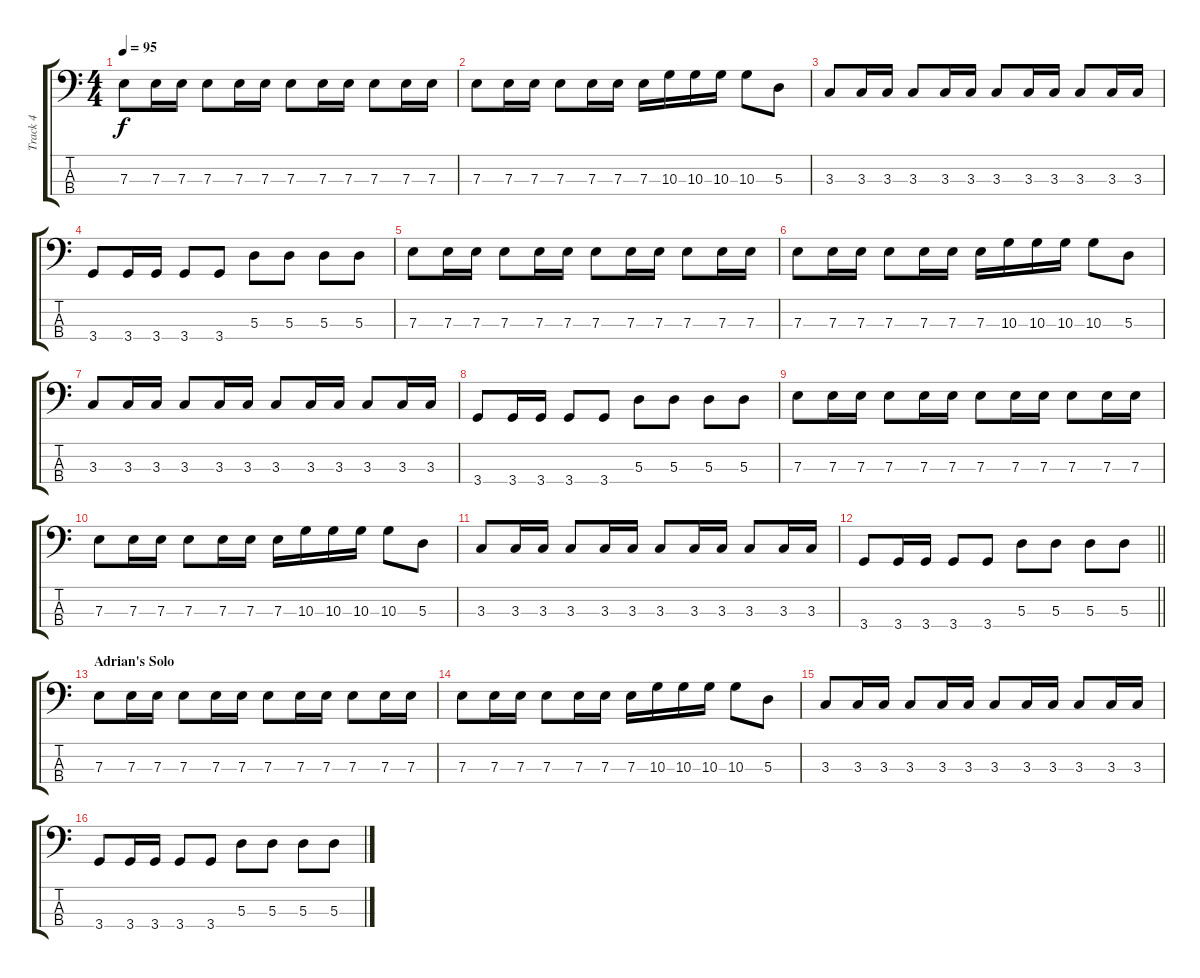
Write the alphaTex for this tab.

\track ("Track 4" "Track 4") {instrument electricbassfinger}
\staff {score tabs}
\tuning (G2 D2 A1 E1) {hide}
\ts (4 4)
\tempo 95
\clef f4
\ks c
7.3.8{dy f} 7.3.16 7.3.16 7.3.8 7.3.16 7.3.16 7.3.8 7.3.16 7.3.16 7.3.8 7.3.16 7.3.16 |
7.3.8 7.3.16 7.3.16 7.3.8 7.3.16 7.3.16 7.3.16 10.3.16 10.3.16 10.3.16 10.3.8 5.3.8 |
3.3.8 3.3.16 3.3.16 3.3.8 3.3.16 3.3.16 3.3.8 3.3.16 3.3.16 3.3.8 3.3.16 3.3.16 |
3.4.8 3.4.16 3.4.16 3.4.8 3.4.8 5.3.8 5.3.8 5.3.8 5.3.8 |
7.3.8 7.3.16 7.3.16 7.3.8 7.3.16 7.3.16 7.3.8 7.3.16 7.3.16 7.3.8 7.3.16 7.3.16 |
7.3.8 7.3.16 7.3.16 7.3.8 7.3.16 7.3.16 7.3.16 10.3.16 10.3.16 10.3.16 10.3.8 5.3.8 |
3.3.8 3.3.16 3.3.16 3.3.8 3.3.16 3.3.16 3.3.8 3.3.16 3.3.16 3.3.8 3.3.16 3.3.16 |
3.4.8 3.4.16 3.4.16 3.4.8 3.4.8 5.3.8 5.3.8 5.3.8 5.3.8 |
7.3.8 7.3.16 7.3.16 7.3.8 7.3.16 7.3.16 7.3.8 7.3.16 7.3.16 7.3.8 7.3.16 7.3.16 |
7.3.8 7.3.16 7.3.16 7.3.8 7.3.16 7.3.16 7.3.16 10.3.16 10.3.16 10.3.16 10.3.8 5.3.8 |
3.3.8 3.3.16 3.3.16 3.3.8 3.3.16 3.3.16 3.3.8 3.3.16 3.3.16 3.3.8 3.3.16 3.3.16 |
\barLineRight lightlight
3.4.8 3.4.16 3.4.16 3.4.8 3.4.8 5.3.8 5.3.8 5.3.8 5.3.8 |
\section ("" "Adrian's Solo")
7.3.8 7.3.16 7.3.16 7.3.8 7.3.16 7.3.16 7.3.8 7.3.16 7.3.16 7.3.8 7.3.16 7.3.16 |
7.3.8 7.3.16 7.3.16 7.3.8 7.3.16 7.3.16 7.3.16 10.3.16 10.3.16 10.3.16 10.3.8 5.3.8 |
3.3.8 3.3.16 3.3.16 3.3.8 3.3.16 3.3.16 3.3.8 3.3.16 3.3.16 3.3.8 3.3.16 3.3.16 |
3.4.8 3.4.16 3.4.16 3.4.8 3.4.8 5.3.8 5.3.8 5.3.8 5.3.8
